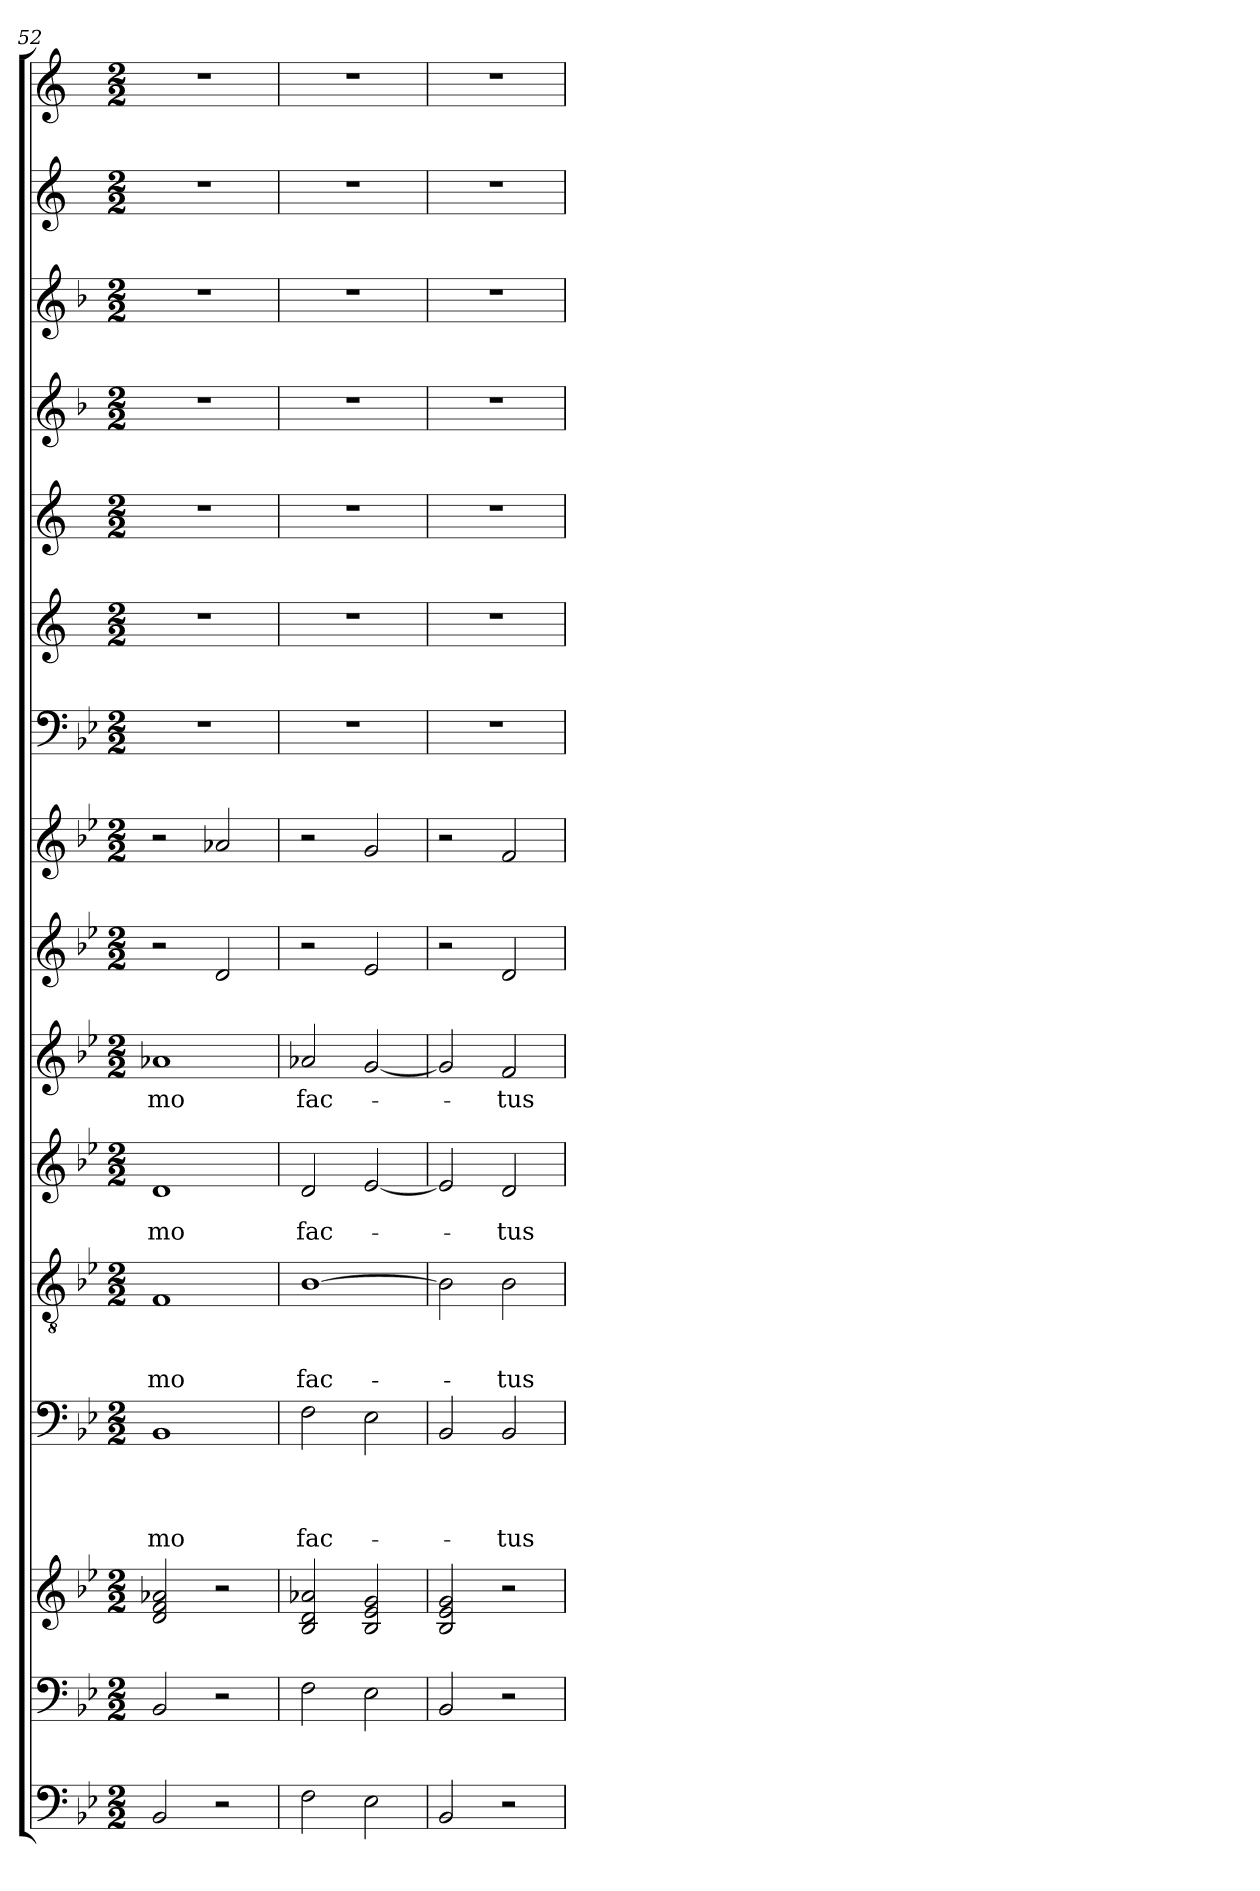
**kern	**kern	**kern	**kern	**text	**text	**text	**text	**kern	**text	**text	**text	**kern	**text	**text	**kern	**text	**kern	**kern	**kern	**kern	**kern	**kern	**kern	**kern	**kern
*part15	*part14	*part14	*part13	*part13	*part13	*part13	*part13	*part12	*part12	*part12	*part12	*part11	*part11	*part11	*part10	*part10	*part9	*part8	*part7	*part6	*part5	*part4	*part3	*part2	*part1
*staff16	*staff15	*staff14	*staff13	*staff13	*staff13	*staff13	*staff13	*staff12	*staff12	*staff12	*staff12	*staff11	*staff11	*staff11	*staff10	*staff10	*staff9	*staff8	*staff7	*staff6	*staff5	*staff4	*staff3	*staff2	*staff1
*clefF4	*clefF4	*clefG2	*clefF4	*	*	*	*	*clefGv2	*	*	*	*clefG2	*	*	*clefG2	*	*clefG2	*clefG2	*clefF4	*clefG2	*clefG2	*clefG2	*clefG2	*clefG2	*clefG2
*	*	*	*	*	*	*	*	*	*	*	*	*	*	*	*	*	*	*	*	*ITrd1c2	*ITrd1c2	*ITrd-3c-5	*ITrd-3c-5	*ITrd1c2	*ITrd1c2
*k[b-e-]	*k[b-e-]	*k[b-e-]	*k[b-e-]	*	*	*	*	*k[b-e-]	*	*	*	*k[b-e-]	*	*	*k[b-e-]	*	*k[b-e-]	*k[b-e-]	*k[b-e-]	*k[b-e-]	*k[b-e-]	*k[b-e-]	*k[b-e-]	*k[b-e-]	*k[b-e-]
*B-:	*B-:	*B-:	*B-:	*	*	*	*	*B-:	*	*	*	*B-:	*	*	*B-:	*	*B-:	*B-:	*B-:	*B-:	*B-:	*B-:	*B-:	*B-:	*B-:
*M2/2	*M2/2	*M2/2	*M2/2	*	*	*	*	*M2/2	*	*	*	*M2/2	*	*	*M2/2	*	*M2/2	*M2/2	*M2/2	*M2/2	*M2/2	*M2/2	*M2/2	*M2/2	*M2/2
=52	=52	=52	=52	=52	=52	=52	=52	=52	=52	=52	=52	=52	=52	=52	=52	=52	=52	=52	=52	=52	=52	=52	=52	=52	=52
!	!	!	!	!	!	!	!LO:LY:b	!	!	!	!LO:LY:b	!	!	!LO:LY:b	!	!LO:LY:b	!	!	!	!	!	!	!	!	!
2BB-/	2BB-/	2d/ 2f/ 2a-X/	1BB-	.	.	.	-mo	1F	.	.	-mo	1d	.	-mo	1a-X	-mo	2r	2r	1r	1r	1r	1r	1r	1r	1r
2r	2r	2r	.	.	.	.	.	.	.	.	.	.	.	.	.	.	2d/	2a-X/	.	.	.	.	.	.	.
=53	=53	=53	=53	=53	=53	=53	=53	=53	=53	=53	=53	=53	=53	=53	=53	=53	=53	=53	=53	=53	=53	=53	=53	=53	=53
!	!	!	!	!	!	!	!LO:LY:b	!	!	!	!LO:LY:b	!	!	!LO:LY:b	!	!LO:LY:b	!	!	!	!	!	!	!	!	!
2F\	2F\	2B-/ 2d/ 2a-X/	2F\	.	.	.	fac-	[>1B-	.	.	fac-	2d/	.	fac-	2a-X/	fac-	2r	2r	1r	1r	1r	1r	1r	1r	1r
2E-\	2E-\	2B-/ 2e-/ 2g/	2E-\	.	.	.	.	.	.	.	.	[<2e-/	.	.	[<2g/	.	2e-/	2g/	.	.	.	.	.	.	.
=54	=54	=54	=54	=54	=54	=54	=54	=54	=54	=54	=54	=54	=54	=54	=54	=54	=54	=54	=54	=54	=54	=54	=54	=54	=54
2BB-/	2BB-/	2B-/ 2e-/ 2g/	2BB-/	.	.	.	.	2B-\]	.	.	.	2e-/]	.	.	2g/]	.	2r	2r	1r	1r	1r	1r	1r	1r	1r
!	!	!	!	!	!	!	!LO:LY:b	!	!	!	!LO:LY:b	!	!	!LO:LY:b	!	!LO:LY:b	!	!	!	!	!	!	!	!	!
2r	2r	2r	2BB-/	.	.	.	-tus	2B-\	.	.	-tus	2d/	.	-tus	2f/	-tus	2d/	2f/	.	.	.	.	.	.	.
=	=	=	=	=	=	=	=	=	=	=	=	=	=	=	=	=	=	=	=	=	=	=	=	=	=
*-	*-	*-	*-	*-	*-	*-	*-	*-	*-	*-	*-	*-	*-	*-	*-	*-	*-	*-	*-	*-	*-	*-	*-	*-	*-
